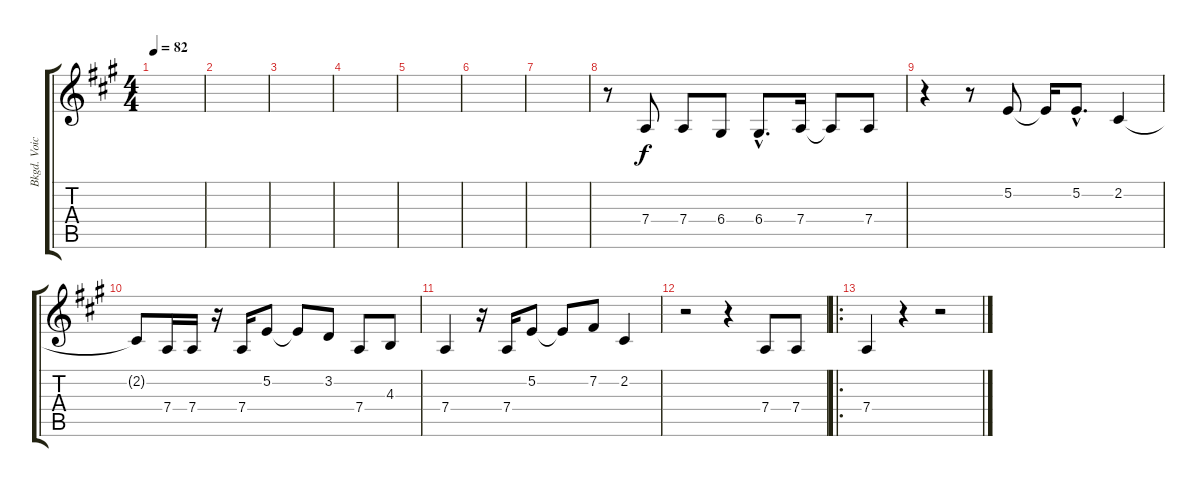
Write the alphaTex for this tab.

\track ("Bkgd. Voice" "Bkgd. Voic") {instrument violin}
\staff {score tabs}
\tuning (E4 B3 G3 D3 A2 E2) {hide}
\ts (4 4)
\tempo 82
\clef g2
\ks a
|
|
|
|
|
|
|
r.8 7.4.8 7.4.8 6.4.8 6.4{hac}.8{d} 7.4.16 7.4{t}.8 7.4.8 |
r.4 r.8 5.2.8 5.2{t}.16 5.2{hac}.8{d} 2.2.4 |
2.2{t}.8 7.4.16 7.4.16 r.16 7.4.16 5.2.8 5.2{t}.8 3.2.8 7.4.8 4.3.8 |
7.4.4 r.16 7.4.16 5.2.8 5.2{t}.8 7.2.8 2.2.4 |
r.2 r.4 7.4.8 7.4.8 |
\ro
7.4.4 r.4 r.2
